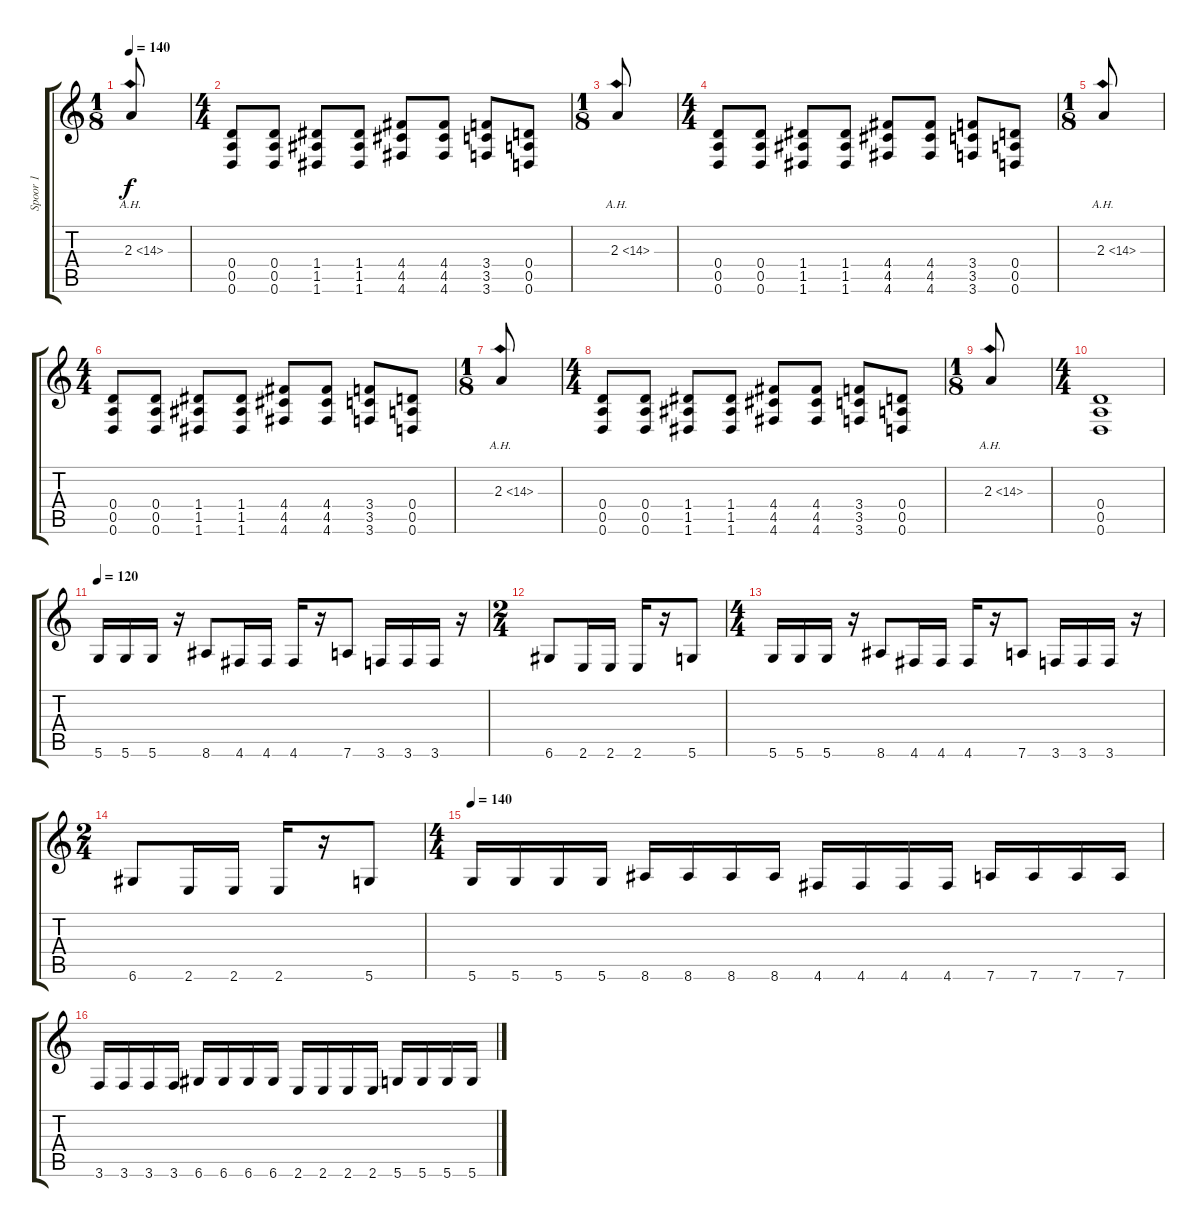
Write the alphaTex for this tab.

\track ("Spoor 1" "Spoor 1") {instrument distortionguitar}
\staff {score tabs}
\tuning (E4 B3 G3 D3 A2 D2) {hide}
\ts (1 8)
\tempo 140
\clef g2
\ks c
2.3{ah 12}.8{dy f} |
\ts (4 4)
(0.4 0.5 0.6).8 (0.4 0.5 0.6).8 (1.4 1.5 1.6).8 (1.4 1.5 1.6).8 (4.4 4.5 4.6).8 (4.4 4.5 4.6).8 (3.4 3.5 3.6).8 (0.4 0.5 0.6).8 |
\ts (1 8)
2.3{ah 12}.8 |
\ts (4 4)
(0.4 0.5 0.6).8 (0.4 0.5 0.6).8 (1.4 1.5 1.6).8 (1.4 1.5 1.6).8 (4.4 4.5 4.6).8 (4.4 4.5 4.6).8 (3.4 3.5 3.6).8 (0.4 0.5 0.6).8 |
\ts (1 8)
2.3{ah 12}.8 |
\ts (4 4)
(0.4 0.5 0.6).8 (0.4 0.5 0.6).8 (1.4 1.5 1.6).8 (1.4 1.5 1.6).8 (4.4 4.5 4.6).8 (4.4 4.5 4.6).8 (3.4 3.5 3.6).8 (0.4 0.5 0.6).8 |
\ts (1 8)
2.3{ah 12}.8 |
\ts (4 4)
(0.4 0.5 0.6).8 (0.4 0.5 0.6).8 (1.4 1.5 1.6).8 (1.4 1.5 1.6).8 (4.4 4.5 4.6).8 (4.4 4.5 4.6).8 (3.4 3.5 3.6).8 (0.4 0.5 0.6).8 |
\ts (1 8)
2.3{ah 12}.8 |
\ts (4 4)
(0.4 0.5 0.6).1 |
\tempo 120
5.6.16 5.6.16 5.6.16 r.16 8.6.8 4.6.16 4.6.16 4.6.16 r.16 7.6.8 3.6.16 3.6.16 3.6.16 r.16 |
\ts (2 4)
6.6.8 2.6.16 2.6.16 2.6.16 r.16 5.6.8 |
\ts (4 4)
5.6.16 5.6.16 5.6.16 r.16 8.6.8 4.6.16 4.6.16 4.6.16 r.16 7.6.8 3.6.16 3.6.16 3.6.16 r.16 |
\ts (2 4)
6.6.8 2.6.16 2.6.16 2.6.16 r.16 5.6.8 |
\ts (4 4)
\tempo 140
5.6.16 5.6.16 5.6.16 5.6.16 8.6.16 8.6.16 8.6.16 8.6.16 4.6.16 4.6.16 4.6.16 4.6.16 7.6.16 7.6.16 7.6.16 7.6.16 |
3.6.16 3.6.16 3.6.16 3.6.16 6.6.16 6.6.16 6.6.16 6.6.16 2.6.16 2.6.16 2.6.16 2.6.16 5.6.16 5.6.16 5.6.16 5.6.16
